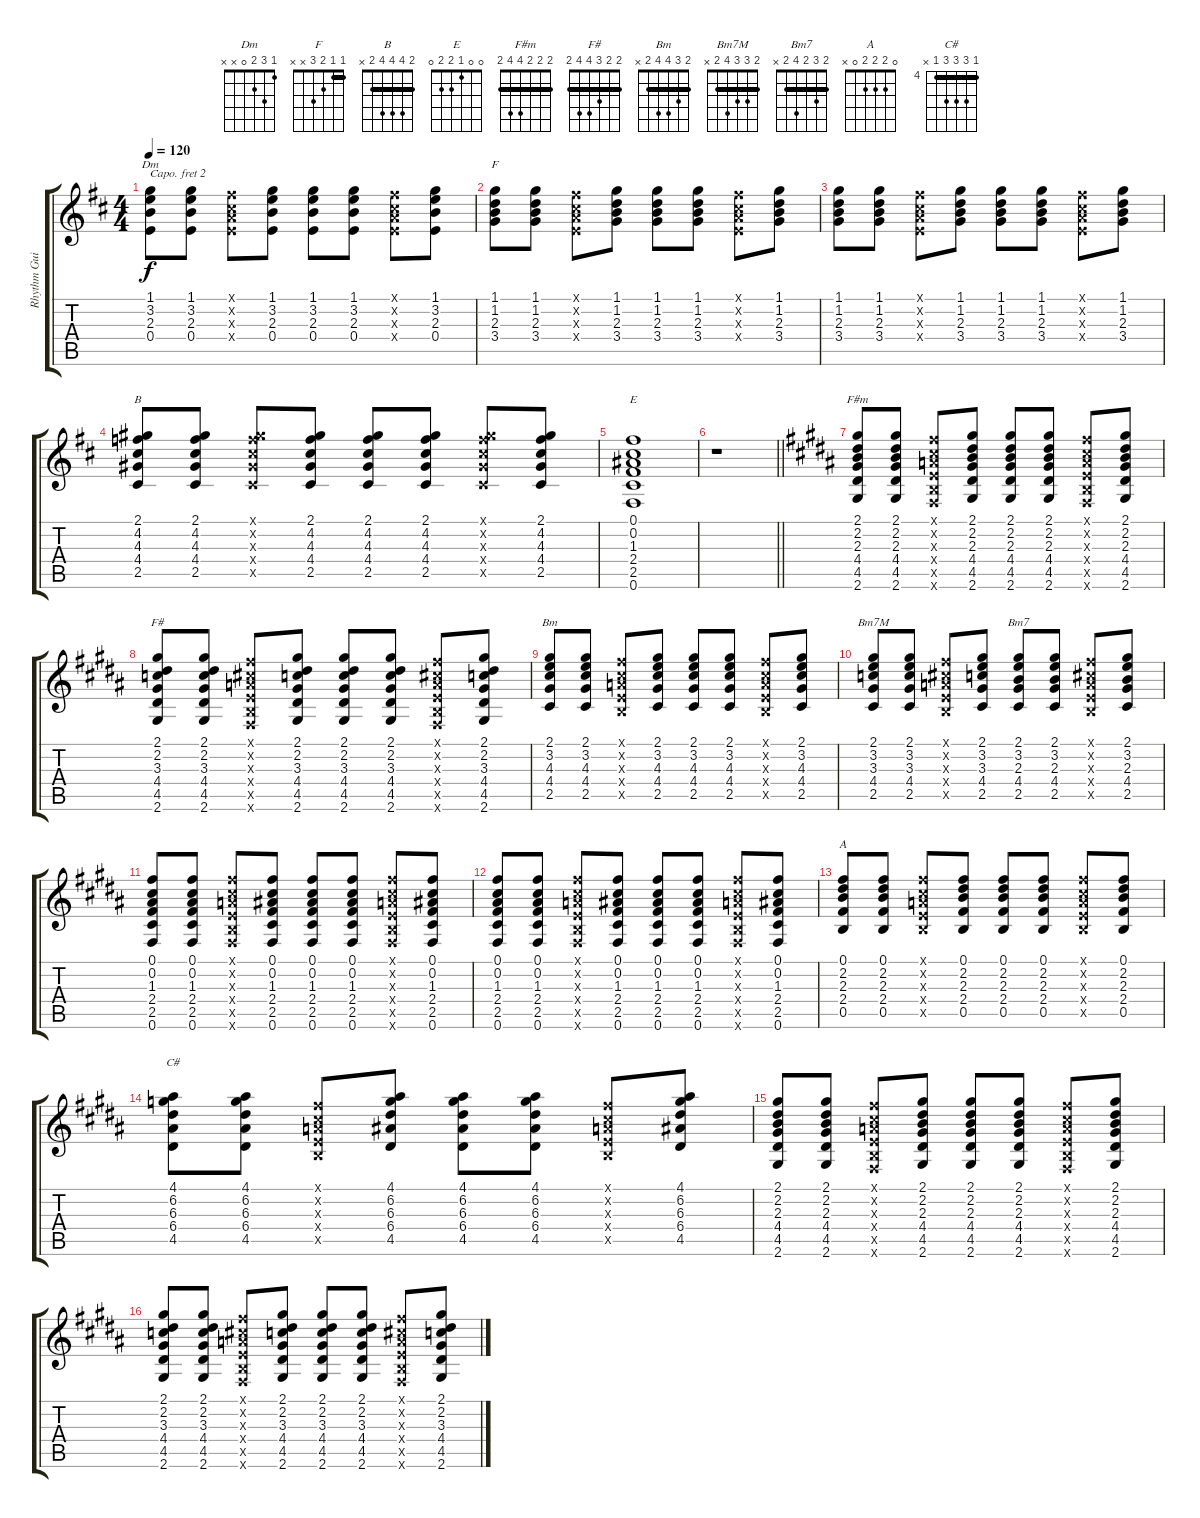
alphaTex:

\track ("Rhythm Guitar - Oh Won Bin" "Rhythm Gui") {instrument electricguitarclean}
\staff {score tabs}
\capo 2
\tuning (E4 B3 G3 D3 A2 E2) {hide}
\chord ("Dm" 1 3 2 0 x x)
\chord ("F" 1 1 2 3 x x) {barre 1}
\chord ("B" 2 4 4 4 2 x) {barre 2}
\chord ("E" 0 0 1 2 2 0)
\chord ("F#m" 2 2 2 4 4 2) {barre 2}
\chord ("F#" 2 2 3 4 4 2) {barre 2}
\chord ("Bm" 2 3 4 4 2 x) {barre 2}
\chord ("Bm7M" 2 3 3 4 2 x) {barre 2}
\chord ("Bm7" 2 3 2 4 2 x) {barre 2}
\chord ("A" 0 2 2 2 0 x)
\chord ("C#" 4 6 6 6 4 x) {firstfret 4 barre 4}
\ts (4 4)
\tempo 120
\clef g2
\ks bminor
(1.1 3.2 2.3 0.4).8{ch "Dm" dy f} (1.1 3.2 2.3 0.4).8 (0.1{x} 0.2{x} 0.3{x} 0.4{x}).8 (1.1 3.2 2.3 0.4).8 (1.1 3.2 2.3 0.4).8 (1.1 3.2 2.3 0.4).8 (0.1{x} 0.2{x} 0.3{x} 0.4{x}).8 (1.1 3.2 2.3 0.4).8 |
(1.1 1.2 2.3 3.4).8{ch "F"} (1.1 1.2 2.3 3.4).8 (0.1{x} 0.2{x} 0.3{x} 0.4{x}).8 (1.1 1.2 2.3 3.4).8 (1.1 1.2 2.3 3.4).8 (1.1 1.2 2.3 3.4).8 (0.1{x} 0.2{x} 0.3{x} 0.4{x}).8 (1.1 1.2 2.3 3.4).8 |
(1.1 1.2 2.3 3.4).8 (1.1 1.2 2.3 3.4).8 (0.1{x} 0.2{x} 0.3{x} 0.4{x}).8 (1.1 1.2 2.3 3.4).8 (1.1 1.2 2.3 3.4).8 (1.1 1.2 2.3 3.4).8 (0.1{x} 0.2{x} 0.3{x} 0.4{x}).8 (1.1 1.2 2.3 3.4).8 |
(2.1 4.2 4.3 4.4 2.5).8{ch "B"} (2.1 4.2 4.3 4.4 2.5).8 (2.1{x} 4.2{x} 4.3{x} 4.4{x} 2.5{x}).8 (2.1 4.2 4.3 4.4 2.5).8 (2.1 4.2 4.3 4.4 2.5).8 (2.1 4.2 4.3 4.4 2.5).8 (2.1{x} 4.2{x} 4.3{x} 4.4{x} 2.5{x}).8 (2.1 4.2 4.3 4.4 2.5).8 |
(0.1 0.2 1.3 2.4 2.5 0.6).1{ch "E"} |
\barLineRight lightlight
r.1 |
\ks g#minor
(2.1 2.2 2.3 4.4 4.5 2.6).8{ch "F#m"} (2.1 2.2 2.3 4.4 4.5 2.6).8 (0.1{x} 0.2{x} 0.3{x} 0.4{x} 0.5{x} 0.6{x}).8 (2.1 2.2 2.3 4.4 4.5 2.6).8 (2.1 2.2 2.3 4.4 4.5 2.6).8 (2.1 2.2 2.3 4.4 4.5 2.6).8 (0.1{x} 0.2{x} 0.3{x} 0.4{x} 0.5{x} 0.6{x}).8 (2.1 2.2 2.3 4.4 4.5 2.6).8 |
(2.1 2.2 3.3 4.4 4.5 2.6).8{ch "F#"} (2.1 2.2 3.3 4.4 4.5 2.6).8 (0.1{x} 0.2{x} 0.3{x} 0.4{x} 0.5{x} 0.6{x}).8 (2.1 2.2 3.3 4.4 4.5 2.6).8 (2.1 2.2 3.3 4.4 4.5 2.6).8 (2.1 2.2 3.3 4.4 4.5 2.6).8 (0.1{x} 0.2{x} 0.3{x} 0.4{x} 0.5{x} 0.6{x}).8 (2.1 2.2 3.3 4.4 4.5 2.6).8 |
(2.1 3.2 4.3 4.4 2.5).8{ch "Bm"} (2.1 3.2 4.3 4.4 2.5).8 (0.1{x} 0.2{x} 0.3{x} 0.4{x} 0.5{x}).8 (2.1 3.2 4.3 4.4 2.5).8 (2.1 3.2 4.3 4.4 2.5).8 (2.1 3.2 4.3 4.4 2.5).8 (0.1{x} 0.2{x} 0.3{x} 0.4{x} 0.5{x}).8 (2.1 3.2 4.3 4.4 2.5).8 |
(2.1 3.2 3.3 4.4 2.5).8{ch "Bm7M"} (2.1 3.2 3.3 4.4 2.5).8 (0.1{x} 0.2{x} 0.3{x} 0.4{x} 0.5{x}).8 (2.1 3.2 3.3 4.4 2.5).8 (2.1 3.2 2.3 4.4 2.5).8{ch "Bm7"} (2.1 3.2 2.3 4.4 2.5).8 (0.1{x} 0.2{x} 0.3{x} 0.4{x} 0.5{x}).8 (2.1 3.2 2.3 4.4 2.5).8 |
(0.1 0.2 1.3 2.4 2.5 0.6).8 (0.1 0.2 1.3 2.4 2.5 0.6).8 (0.1{x} 0.2{x} 0.3{x} 0.4{x} 0.5{x} 0.6{x}).8 (0.1 0.2 1.3 2.4 2.5 0.6).8 (0.1 0.2 1.3 2.4 2.5 0.6).8 (0.1 0.2 1.3 2.4 2.5 0.6).8 (0.1{x} 0.2{x} 0.3{x} 0.4{x} 0.5{x} 0.6{x}).8 (0.1 0.2 1.3 2.4 2.5 0.6).8 |
(0.1 0.2 1.3 2.4 2.5 0.6).8 (0.1 0.2 1.3 2.4 2.5 0.6).8 (0.1{x} 0.2{x} 0.3{x} 0.4{x} 0.5{x} 0.6{x}).8 (0.1 0.2 1.3 2.4 2.5 0.6).8 (0.1 0.2 1.3 2.4 2.5 0.6).8 (0.1 0.2 1.3 2.4 2.5 0.6).8 (0.1{x} 0.2{x} 0.3{x} 0.4{x} 0.5{x} 0.6{x}).8 (0.1 0.2 1.3 2.4 2.5 0.6).8 |
(0.1 2.2 2.3 2.4 0.5).8{ch "A"} (0.1 2.2 2.3 2.4 0.5).8 (0.1{x} 0.2{x} 0.3{x} 0.4{x} 0.5{x}).8 (0.1 2.2 2.3 2.4 0.5).8 (0.1 2.2 2.3 2.4 0.5).8 (0.1 2.2 2.3 2.4 0.5).8 (0.1{x} 0.2{x} 0.3{x} 0.4{x} 0.5{x}).8 (0.1 2.2 2.3 2.4 0.5).8 |
(4.1 6.2 6.3 6.4 4.5).8{ch "C#"} (4.1 6.2 6.3 6.4 4.5).8 (0.1{x} 0.2{x} 0.3{x} 0.4{x} 0.5{x}).8 (4.1 6.2 6.3 6.4 4.5).8 (4.1 6.2 6.3 6.4 4.5).8 (4.1 6.2 6.3 6.4 4.5).8 (0.1{x} 0.2{x} 0.3{x} 0.4{x} 0.5{x}).8 (4.1 6.2 6.3 6.4 4.5).8 |
(2.1 2.2 2.3 4.4 4.5 2.6).8 (2.1 2.2 2.3 4.4 4.5 2.6).8 (0.1{x} 0.2{x} 0.3{x} 0.4{x} 0.5{x} 0.6{x}).8 (2.1 2.2 2.3 4.4 4.5 2.6).8 (2.1 2.2 2.3 4.4 4.5 2.6).8 (2.1 2.2 2.3 4.4 4.5 2.6).8 (0.1{x} 0.2{x} 0.3{x} 0.4{x} 0.5{x} 0.6{x}).8 (2.1 2.2 2.3 4.4 4.5 2.6).8 |
(2.1 2.2 3.3 4.4 4.5 2.6).8 (2.1 2.2 3.3 4.4 4.5 2.6).8 (0.1{x} 0.2{x} 0.3{x} 0.4{x} 0.5{x} 0.6{x}).8 (2.1 2.2 3.3 4.4 4.5 2.6).8 (2.1 2.2 3.3 4.4 4.5 2.6).8 (2.1 2.2 3.3 4.4 4.5 2.6).8 (0.1{x} 0.2{x} 0.3{x} 0.4{x} 0.5{x} 0.6{x}).8 (2.1 2.2 3.3 4.4 4.5 2.6).8
